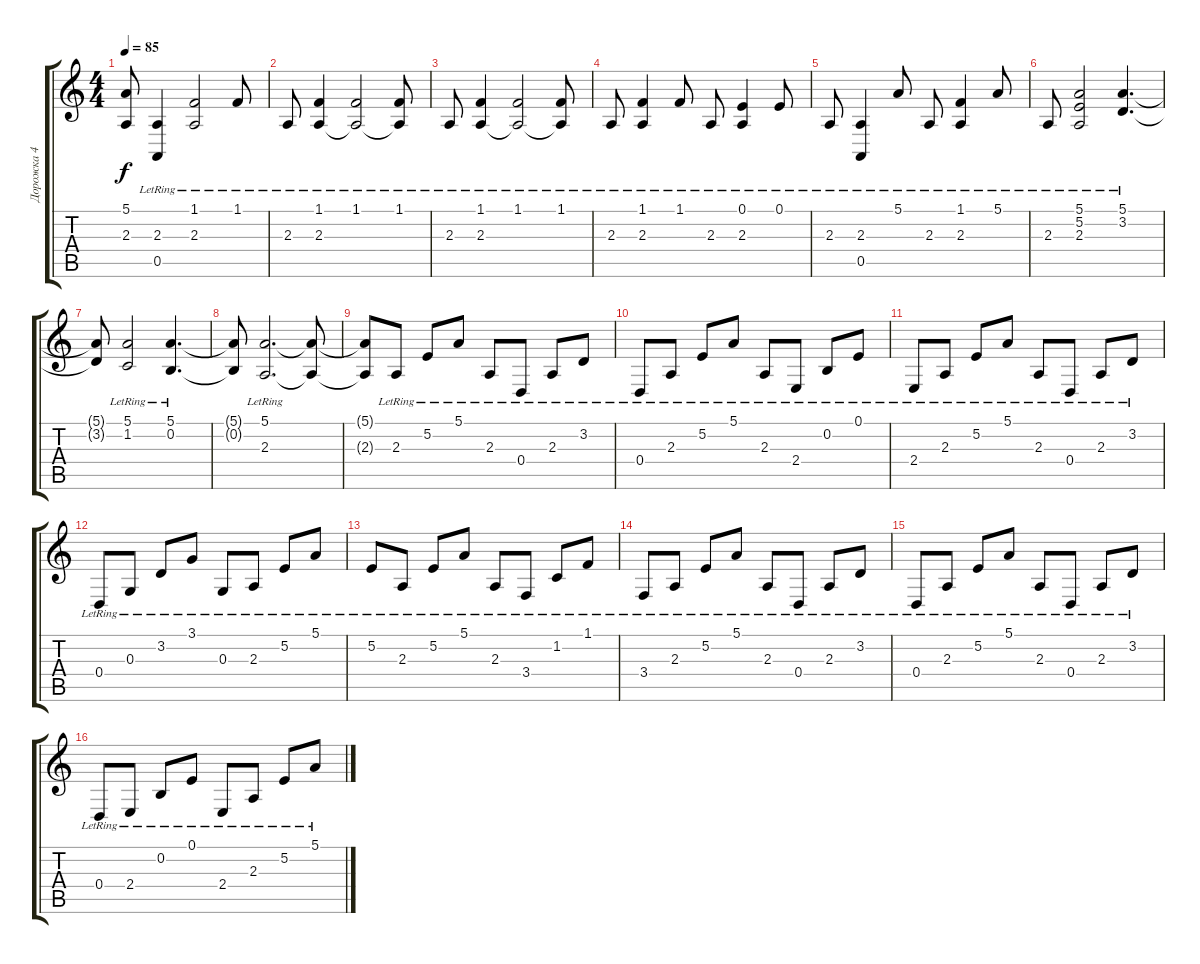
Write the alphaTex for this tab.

\track ("Дорожка 4" "Дорожка 4") {instrument acousticgrandpiano}
\staff {score tabs}
\tuning (E4 B3 G3 D3 A2 E2) {hide}
\ts (4 4)
\tempo 85
\clef g2
\ks c
(5.1{t} 2.3{t}).8{dy f} (2.3{lr} 0.5{lr}).4 (1.1{lr} 2.3{lr}).2 1.1{lr}.8 |
2.3{lr}.8 (1.1{lr} 2.3{lr}).4 (1.1{lr} 2.3{t}).2 (1.1{lr} 2.3{t}).8 |
2.3{lr}.8 (1.1{lr} 2.3{lr}).4 (1.1{lr} 2.3{t}).2 (1.1{lr} 2.3{t}).8 |
2.3{lr}.8 (1.1{lr} 2.3{lr}).4 1.1{lr}.8 2.3{lr}.8 (0.1{lr} 2.3{lr}).4 0.1{lr}.8 |
2.3{lr}.8 (2.3{lr} 0.5{lr}).4 5.1{lr}.8 2.3{lr}.8 (1.1{lr} 2.3{lr}).4 5.1{lr}.8 |
2.3{lr}.8 (5.1{lr} 5.2{lr} 2.3{lr}).2 (5.1{lr} 3.2{lr}).4{d} |
(5.1{t} 3.2{t}).8 (5.1{lr} 1.2{lr}).2 (5.1{lr} 0.2{lr}).4{d} |
(5.1{t} 0.2{t}).8 (5.1{lr} 2.3{lr}).2{d} (5.1{t} 2.3{t}).8 |
(5.1{t} 2.3{t}).8 2.3{lr}.8 5.2{lr}.8 5.1{lr}.8 2.3{lr}.8 0.4{lr}.8 2.3{lr}.8 3.2{lr}.8 |
0.4{lr}.8 2.3{lr}.8 5.2{lr}.8 5.1{lr}.8 2.3{lr}.8 2.4{lr}.8 0.2{lr}.8 0.1{lr}.8 |
2.4{lr}.8 2.3{lr}.8 5.2{lr}.8 5.1{lr}.8 2.3{lr}.8 0.4{lr}.8 2.3{lr}.8 3.2{lr}.8 |
0.4{lr}.8 0.3{lr}.8 3.2{lr}.8 3.1{lr}.8 0.3{lr}.8 2.3{lr}.8 5.2{lr}.8 5.1{lr}.8 |
5.2{lr}.8 2.3{lr}.8 5.2{lr}.8 5.1{lr}.8 2.3{lr}.8 3.4{lr}.8 1.2{lr}.8 1.1{lr}.8 |
3.4{lr}.8 2.3{lr}.8 5.2{lr}.8 5.1{lr}.8 2.3{lr}.8 0.4{lr}.8 2.3{lr}.8 3.2{lr}.8 |
0.4{lr}.8 2.3{lr}.8 5.2{lr}.8 5.1{lr}.8 2.3{lr}.8 0.4{lr}.8 2.3{lr}.8 3.2{lr}.8 |
0.4{lr}.8 2.4{lr}.8 0.2{lr}.8 0.1{lr}.8 2.4{lr}.8 2.3{lr}.8 5.2{lr}.8 5.1{lr}.8
